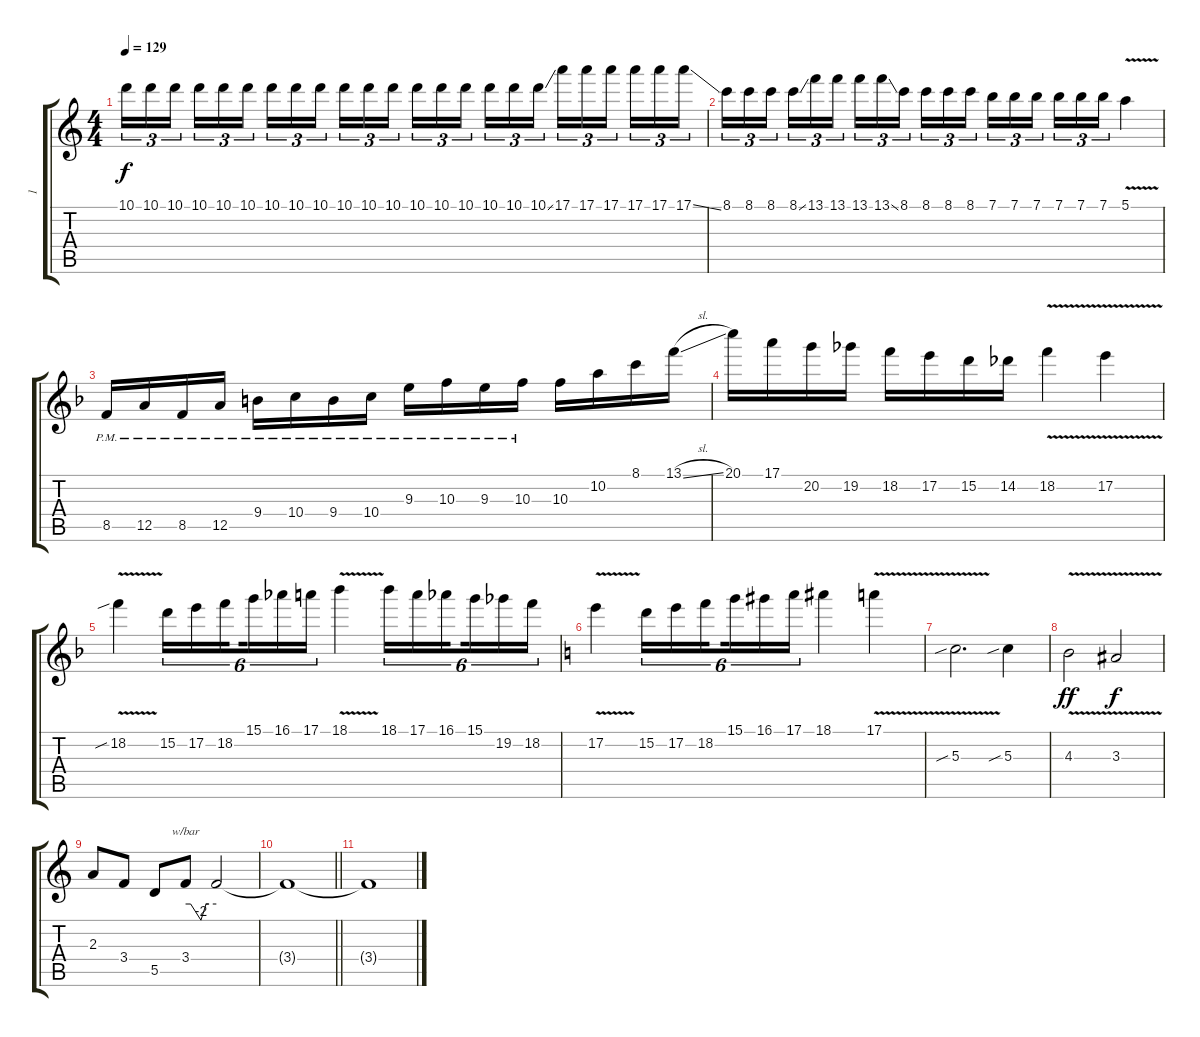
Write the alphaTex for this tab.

\track ("1" "1") {instrument distortionguitar}
\staff {score tabs}
\tuning (E4 B3 G3 D3 A2 E2) {hide}
\ts (4 4)
\tempo 129
\clef g2
\ks c
10.1.16{tu (3 2) dy f} 10.1.16{tu (3 2)} 10.1.16{tu (3 2) beam splitsecondary} 10.1.16{tu (3 2)} 10.1.16{tu (3 2)} 10.1.16{tu (3 2)} 10.1.16{tu (3 2)} 10.1.16{tu (3 2)} 10.1.16{tu (3 2) beam splitsecondary} 10.1.16{tu (3 2)} 10.1.16{tu (3 2)} 10.1.16{tu (3 2)} 10.1.16{tu (3 2)} 10.1.16{tu (3 2)} 10.1.16{tu (3 2) beam splitsecondary} 10.1.16{tu (3 2)} 10.1.16{tu (3 2)} 10.1{ss}.16{tu (3 2)} 17.1.16{tu (3 2)} 17.1.16{tu (3 2)} 17.1.16{tu (3 2) beam splitsecondary} 17.1.16{tu (3 2)} 17.1.16{tu (3 2)} 17.1{ss}.16{tu (3 2)} |
8.1.16{tu (3 2)} 8.1.16{tu (3 2)} 8.1.16{tu (3 2) beam splitsecondary} 8.1{ss}.16{tu (3 2)} 13.1.16{tu (3 2)} 13.1.16{tu (3 2)} 13.1.16{tu (3 2)} 13.1{ss}.16{tu (3 2)} 8.1.16{tu (3 2) beam splitsecondary} 8.1.16{tu (3 2)} 8.1.16{tu (3 2)} 8.1.16{tu (3 2)} 7.1.16{tu (3 2)} 7.1.16{tu (3 2)} 7.1.16{tu (3 2) beam splitsecondary} 7.1.16{tu (3 2)} 7.1.16{tu (3 2)} 7.1.16{tu (3 2)} 5.1{v}.4 |
\ks dminor
8.5{pm}.16 12.5{pm}.16 8.5{pm}.16 12.5{pm}.16 9.4{pm}.16 10.4{pm}.16 9.4{pm}.16 10.4{pm}.16 9.3{pm}.16 10.3{pm}.16 9.3{pm}.16 10.3{pm}.16 10.3.16 10.2.16 8.1.16 13.1{sl}.16 |
20.1.16 17.1.16 20.2.16 19.2.16 18.2.16 17.2.16 15.2.16 14.2.16 18.2{v}.4 17.2{v}.4 |
18.2{v sib}.4 15.2.16{tu (6 4)} 17.2.16{tu (6 4)} 18.2.16{tu (6 4) beam splitsecondary} 15.1.16{tu (6 4)} 16.1.16{tu (6 4)} 17.1.16{tu (6 4)} 18.1{v}.4 18.1.16{tu (6 4)} 17.1.16{tu (6 4)} 16.1.16{tu (6 4) beam splitsecondary} 15.1.16{tu (6 4)} 19.2.16{tu (6 4)} 18.2.16{tu (6 4)} |
\ks c
17.2{v}.4 15.2.16{tu (6 4)} 17.2.16{tu (6 4)} 18.2.16{tu (6 4) beam splitsecondary} 15.1.16{tu (6 4)} 16.1.16{tu (6 4)} 17.1.16{tu (6 4)} 18.1.4 17.1{v}.4 |
5.3{v sib}.2{d} 5.3{sib}.4 |
4.3{v}.2{dy ff} 3.3{v}.2{dy f} |
2.3.8 3.4.8 5.5.8 3.4.8{tbe (custom default 0 0 10 0 30 -8 40 0 45 0 60 0)} 3.4{t}.2 |
\barLineRight lightlight
3.4{t}.1 |
3.4{t}.1
